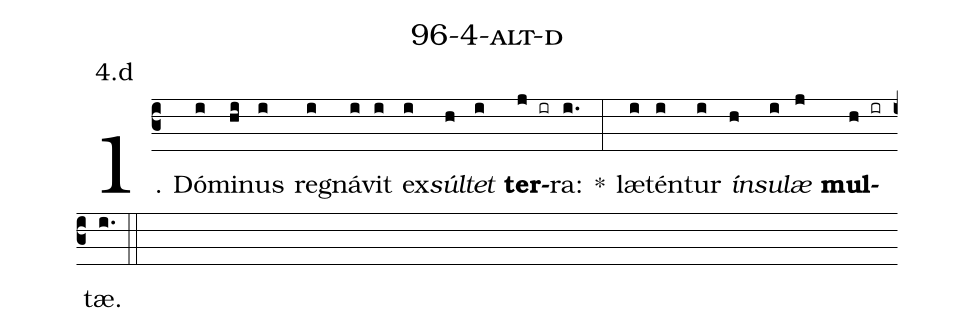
name: 96-4-alt-d;
annotation: 4.d;
%%
(c3)1. Dó(i)mi(hi)nus(i) re(i)gná(i)vit(i) ex(i)<i>súl</i>(h)<i>tet</i>(i) <b>ter</b>(j ir)ra:(i.) *(:) læ(i)tén(i)tur(i) <i>ín</i>(h)<i>su</i>(i)<i>læ</i>(j) <b>mul</b>(h ir)tæ.(i.) (::)
